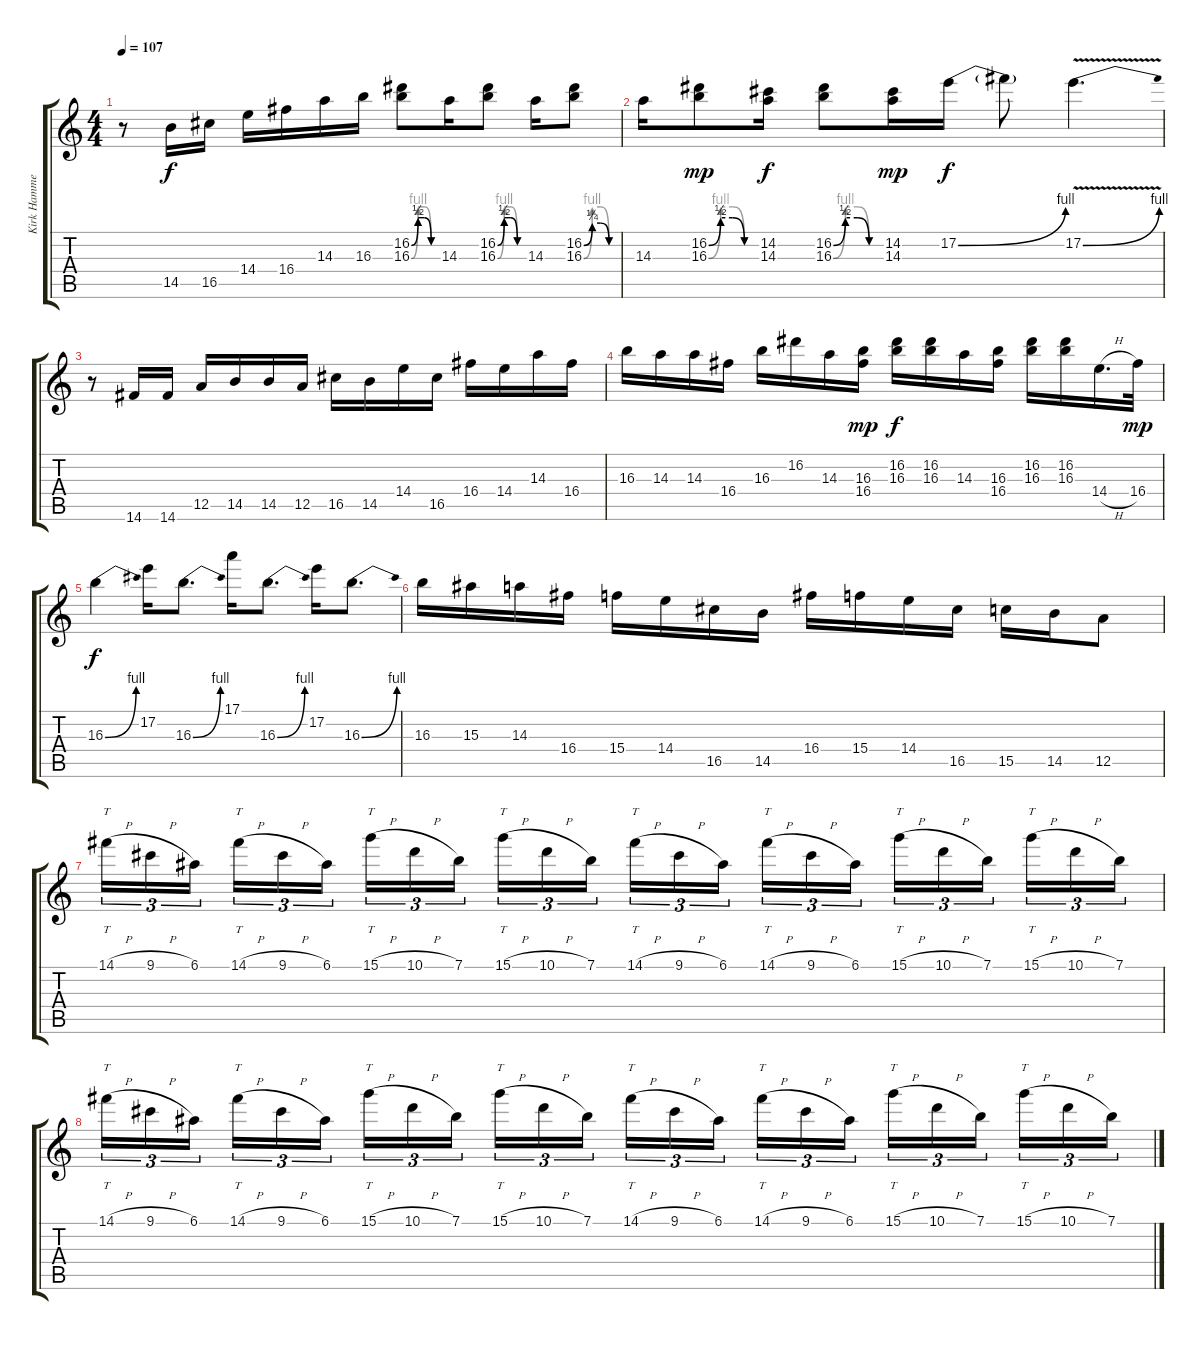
\track ("Kirk Hammett" "Kirk Hamme") {instrument distortionguitar}
\staff {score tabs}
\tuning (E4 B3 G3 D3 A2 E2) {hide}
\ts (4 4)
\tempo 107
\clef g2
\ks c
r.8{dy f} 14.5.16 16.5.16 14.4.16 16.4.16 14.3.16 16.3.16 (16.2{be (custom 0 0 15 2 30 2 45 0 60 0)} 16.3{be (custom 0 0 15 4 30 4 45 0 60 0)}).8 14.3.16 (16.2{be (custom 0 0 15 2 30 2 45 0 60 0)} 16.3{be (custom 0 0 15 4 30 4 45 0 60 0)}).8 14.3.16 (16.2{be (custom 0 0 15 1 30 1 45 0 60 0)} 16.3{be (custom 0 0 15 4 30 4 45 0 60 0)}).8 |
14.3.16 (16.2{be (custom 0 0 15 2 30 2 45 0 60 0)} 16.3{be (custom 0 0 15 4 30 4 45 0 60 0)}).8{dy mp} (14.2 14.3).16{dy f} (16.2{be (custom 0 0 15 2 30 2 45 0 60 0)} 16.3{be (custom 0 0 15 4 30 4 45 0 60 0)}).8 (14.2 14.3).16{dy mp} 17.2{be (bend 0 0 60 4)}.16{dy f} 17.2{t}.8 17.2{be (bend 0 0 60 4) v}.4{d} |
r.8 14.6.16 14.6.16 12.5.16 14.5.16 14.5.16 12.5.16 16.5.16 14.5.16 14.4.16 16.5.16 16.4.16 14.4.16 14.3.16 16.4.16 |
16.3.16 14.3.16 14.3.16 16.4.16 16.3.16 16.2.16 14.3.16 (16.3 16.4).16{dy mp} (16.2 16.3).16{dy f} (16.2 16.3).16 14.3.16 (16.3 16.4).16 (16.2 16.3).16 (16.2 16.3).16 14.4{h}.16{d} 16.4.32{dy mp} |
16.3{be (bend 0 0 60 4)}.4{dy f} 17.2.16 16.3{be (bend 0 0 60 4)}.8{d} 17.1.16 16.3{be (bend 0 0 60 4)}.8{d} 17.2.16 16.3{be (bend 0 0 60 4)}.8{d} |
16.3.16 15.3.16 14.3.16 16.4.16 15.4.16 14.4.16 16.5.16 14.5.16 16.4.16 15.4.16 14.4.16 16.5.16 15.5.16 14.5.16 12.5.8 |
14.1{h}.16{tt tu (3 2)} 9.1{h}.16{tu (3 2)} 6.1.16{tu (3 2) beam splitsecondary} 14.1{h}.16{tt tu (3 2)} 9.1{h}.16{tu (3 2)} 6.1.16{tu (3 2)} 15.1{h}.16{tt tu (3 2)} 10.1{h}.16{tu (3 2)} 7.1.16{tu (3 2) beam splitsecondary} 15.1{h}.16{tt tu (3 2)} 10.1{h}.16{tu (3 2)} 7.1.16{tu (3 2)} 14.1{h}.16{tt tu (3 2)} 9.1{h}.16{tu (3 2)} 6.1.16{tu (3 2) beam splitsecondary} 14.1{h}.16{tt tu (3 2)} 9.1{h}.16{tu (3 2)} 6.1.16{tu (3 2)} 15.1{h}.16{tt tu (3 2)} 10.1{h}.16{tu (3 2)} 7.1.16{tu (3 2) beam splitsecondary} 15.1{h}.16{tt tu (3 2)} 10.1{h}.16{tu (3 2)} 7.1.16{tu (3 2)} |
14.1{h}.16{tt tu (3 2)} 9.1{h}.16{tu (3 2)} 6.1.16{tu (3 2) beam splitsecondary} 14.1{h}.16{tt tu (3 2)} 9.1{h}.16{tu (3 2)} 6.1.16{tu (3 2)} 15.1{h}.16{tt tu (3 2)} 10.1{h}.16{tu (3 2)} 7.1.16{tu (3 2) beam splitsecondary} 15.1{h}.16{tt tu (3 2)} 10.1{h}.16{tu (3 2)} 7.1.16{tu (3 2)} 14.1{h}.16{tt tu (3 2)} 9.1{h}.16{tu (3 2)} 6.1.16{tu (3 2) beam splitsecondary} 14.1{h}.16{tt tu (3 2)} 9.1{h}.16{tu (3 2)} 6.1.16{tu (3 2)} 15.1{h}.16{tt tu (3 2)} 10.1{h}.16{tu (3 2)} 7.1.16{tu (3 2) beam splitsecondary} 15.1{h}.16{tt tu (3 2)} 10.1{h}.16{tu (3 2)} 7.1.16{tu (3 2)}
